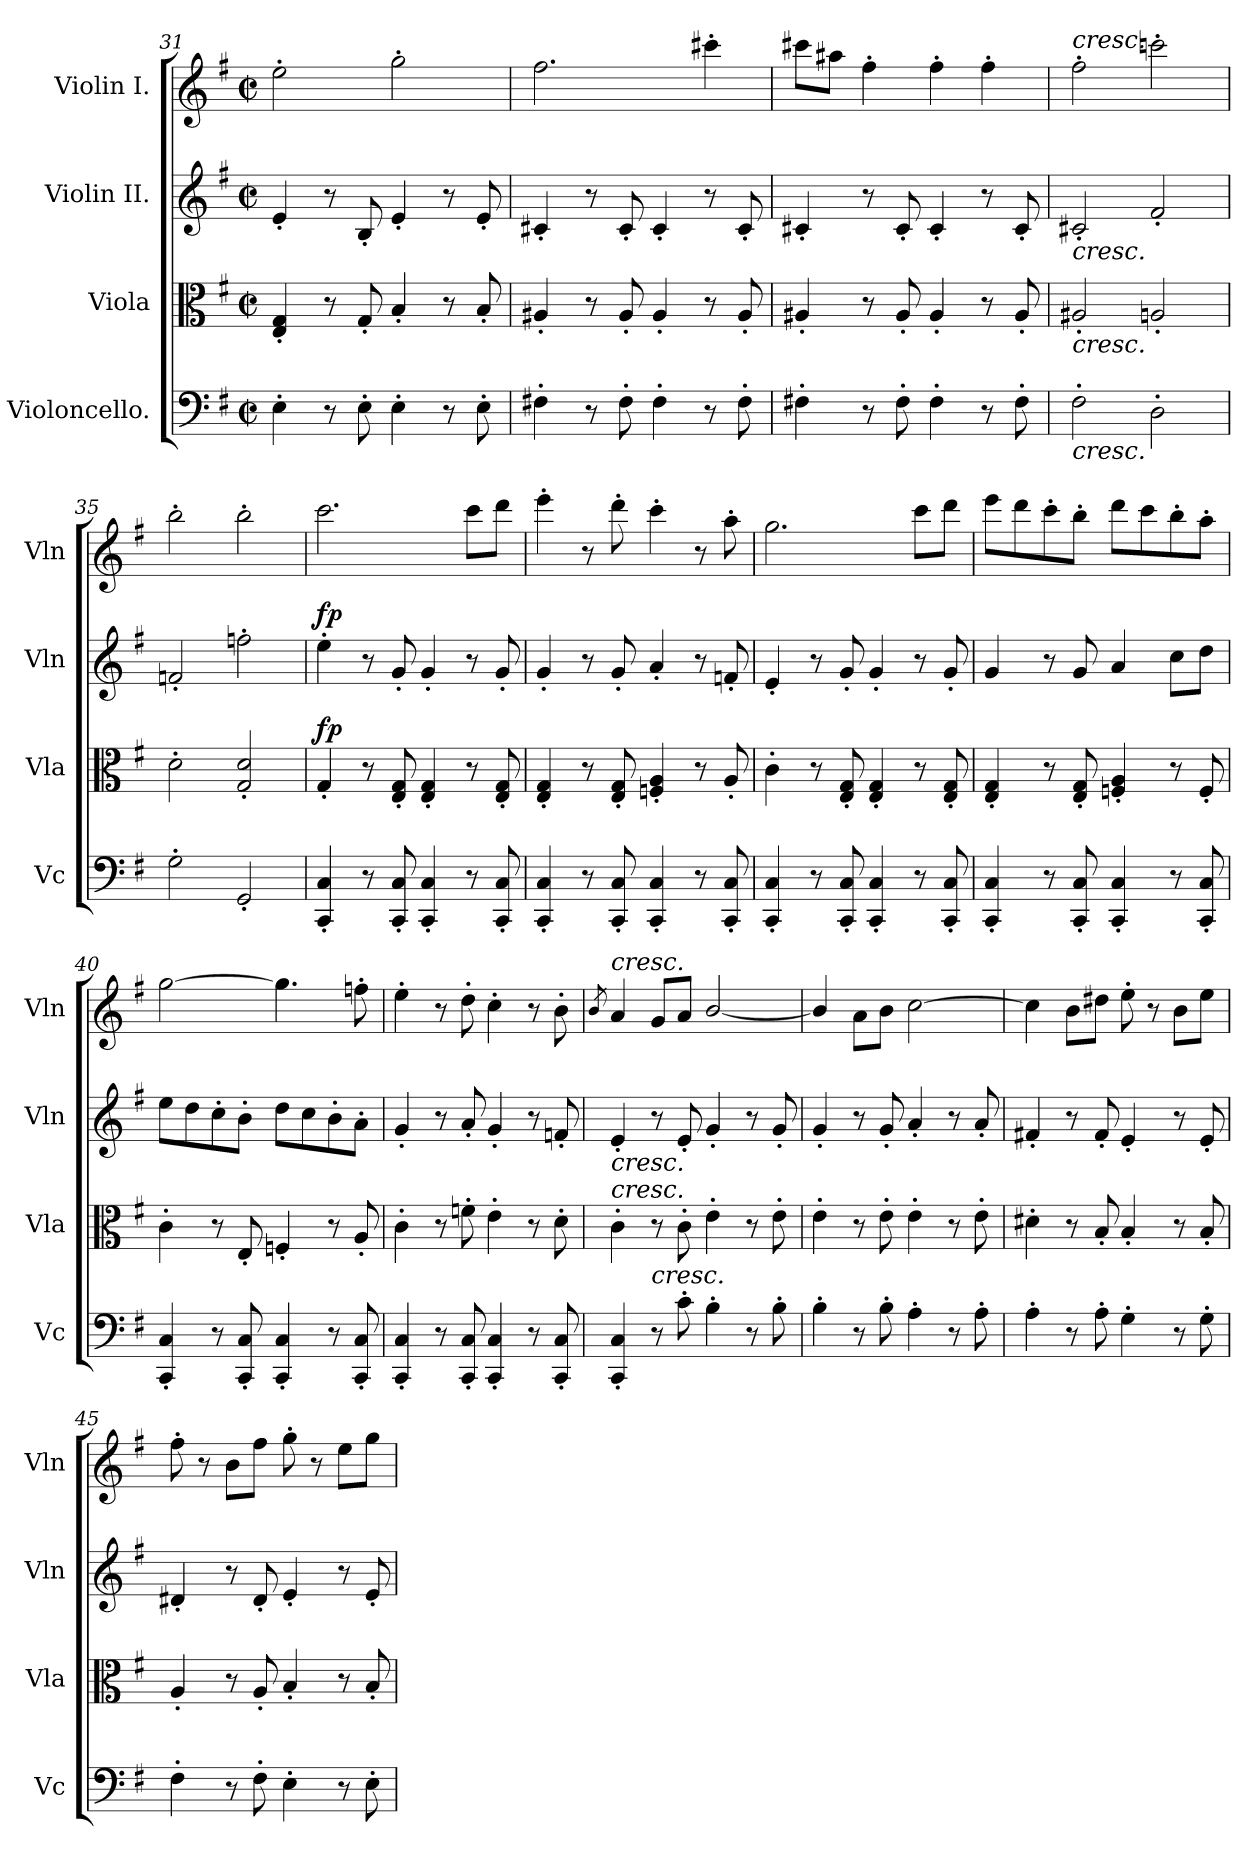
**kern	**dynam	**kern	**dynam	**kern	**dynam	**kern
*part4	*part4	*part3	*part3	*part2	*part2	*part1
*staff4	*staff4	*staff3	*staff3	*staff2	*staff2	*staff1
*I"Violoncello.	*	*I"Viola	*	*I"Violin II.	*	*I"Violin I.
*I'Vc	*	*I'Vla	*	*I'Vln	*	*I'Vln
*clefF4	*	*clefC3	*	*clefG2	*	*clefG2
*k[f#]	*	*k[f#]	*	*k[f#]	*	*k[f#]
*M2/2	*	*M2/2	*	*M2/2	*	*M2/2
*met(c|)	*	*met(c|)	*	*met(c|)	*	*met(c|)
=31	=31	=31	=31	=31	=31	=31
4E'\	.	4E/' 4G/'	.	4e'/	.	2ee'\
8r	.	8r	.	8r	.	.
8E'\	.	8G'/	.	8B'/	.	.
4E'\	.	4B'/	.	4e'/	.	2gg'\
8r	.	8r	.	8r	.	.
8E'\	.	8B'/	.	8e'/	.	.
=32	=32	=32	=32	=32	=32	=32
!	!LO:DY:b	!	!	!	!	!
!	!LO:DY:n=1:a	!	!	!	!LO:DY:b	!
!	!	!	!	!	!LO:DY:n=1:a	!
4F#X'\	fp fp	4A#X'/	.	4c#X'/	fp fp	2.ff#\
8r	.	8r	.	8r	.	.
8F#'\	.	8A#'/	.	8c#'/	.	.
4F#'\	.	4A#'/	.	4c#'/	.	.
8r	.	8r	.	8r	.	4ccc#X'\
8F#'\	.	8A#'/	.	8c#'/	.	.
=33	=33	=33	=33	=33	=33	=33
4F#X'\	.	4A#X'/	.	4c#X'/	.	8ccc#X\L
.	.	.	.	.	.	8aa#X\J
8r	.	8r	.	8r	.	4ff#'\
8F#'\	.	8A#'/	.	8c#'/	.	.
4F#'\	.	4A#'/	.	4c#'/	.	4ff#'\
8r	.	8r	.	8r	.	4ff#'\
8F#'\	.	8A#'/	.	8c#'/	.	.
=34	=34	=34	=34	=34	=34	=34
!	!	!	!	!	!	!LO:TX:a:i:t=cresc.
!	!	!	!	!LO:TX:b:i:t=cresc.	!	!
!	!	!LO:TX:b:i:t=cresc.	!	!	!	!
!LO:TX:b:i:t=cresc.	!	!	!	!	!	!
2F#'\	.	2A#X'/	.	2c#X'/	.	2ff#'\
2D'\	.	2An'/	.	2f#'/	.	2cccn'\
=35	=35	=35	=35	=35	=35	=35
2G'\	.	2d'\	.	2fn'/	.	2bb'\
2GG'/	.	2G/' 2d/'	.	2ffn'\	.	2bb'\
=36	=36	=36	=36	=36	=36	=36
!	!LO:DY:a	!	!	!	!	!
!	!LO:DY:n=1:b	!	!LO:DY:a	!	!LO:DY:a	!
4CC/' 4C/'	fp fp	4G'/	fp	4ee'\	fp	2.ccc\
8r	.	8r	.	8r	.	.
8CC/' 8C/'	.	8E/' 8G/'	.	8g'/	.	.
4CC/' 4C/'	.	4E/' 4G/'	.	4g'/	.	.
8r	.	8r	.	8r	.	8ccc\L
8CC/' 8C/'	.	8E/' 8G/'	.	8g'/	.	8ddd\J
=37	=37	=37	=37	=37	=37	=37
4CC/' 4C/'	.	4E/' 4G/'	.	4g'/	.	4eee'\
8r	.	8r	.	8r	.	8r
8CC/' 8C/'	.	8E/' 8G/'	.	8g'/	.	8ddd'\
4CC/' 4C/'	.	4Fn/' 4A/'	.	4a'/	.	4ccc'\
8r	.	8r	.	8r	.	8r
8CC/' 8C/'	.	8A'/	.	8fn'/	.	8aa'\
=38	=38	=38	=38	=38	=38	=38
4CC/' 4C/'	.	4c'\	.	4e'/	.	2.gg\
8r	.	8r	.	8r	.	.
8CC/' 8C/'	.	8E/' 8G/'	.	8g'/	.	.
4CC/' 4C/'	.	4E/' 4G/'	.	4g'/	.	.
8r	.	8r	.	8r	.	8ccc\L
8CC/' 8C/'	.	8E/' 8G/'	.	8g'/	.	8ddd\J
=39	=39	=39	=39	=39	=39	=39
4CC/' 4C/'	.	4E/' 4G/'	.	4g/	.	8eee\L
.	.	.	.	.	.	8ddd\
8r	.	8r	.	8r	.	8ccc'\
8CC/' 8C/'	.	8E/' 8G/'	.	8g/	.	8bb'\J
4CC/' 4C/'	.	4Fn/' 4A/'	.	4a/	.	8ddd\L
.	.	.	.	.	.	8ccc\
8r	.	8r	.	8cc\L	.	8bb'\
8CC/' 8C/'	.	8F'/	.	8dd\J	.	8aa'\J
=40	=40	=40	=40	=40	=40	=40
4CC/' 4C/'	.	4c'\	.	8ee\L	.	[2gg\
.	.	.	.	8dd\	.	.
8r	.	8r	.	8cc'\	.	.
8CC/' 8C/'	.	8E'/	.	8b'\J	.	.
4CC/' 4C/'	.	4Fn'/	.	8dd\L	.	4.gg\]
.	.	.	.	8cc\	.	.
8r	.	8r	.	8b'\	.	.
8CC/' 8C/'	.	8A'/	.	8a'\J	.	8ffn'\
=41	=41	=41	=41	=41	=41	=41
4CC/' 4C/'	.	4c'\	.	4g'/	.	4ee'\
8r	.	8r	.	8r	.	8r
8CC/' 8C/'	.	8fn'\	.	8a'/	.	8dd'\
4CC/' 4C/'	.	4e'\	.	4g'/	.	4cc'\
8r	.	8r	.	8r	.	8r
8CC/' 8C/'	.	8d'\	.	8fn'/	.	8b'\
=42	=42	=42	=42	=42	=42	=42
.	.	.	.	.	.	8qb/
!	!	!	!	!	!	!LO:TX:a:i:t=cresc.
!	!	!	!	!LO:TX:b:i:t=cresc.	!	!
!	!	!LO:TX:a:i:t=cresc.	!	!	!	!
4CC/' 4C/'	.	4c'\	.	4e'/	.	4a/
!LO:TX:a:i:t=cresc.	!	!	!	!	!	!
8r	.	8r	.	8r	.	8g/L
8c'\	.	8c'\	.	8e'/	.	8a/J
4B'\	.	4e'\	.	4g'/	.	[2b/
8r	.	8r	.	8r	.	.
8B'\	.	8e'\	.	8g'/	.	.
=43	=43	=43	=43	=43	=43	=43
4B'\	.	4e'\	.	4g'/	.	4b/]
8r	.	8r	.	8r	.	8a\L
8B'\	.	8e'\	.	8g'/	.	8b\J
4A'\	.	4e'\	.	4a'/	.	[2cc\
8r	.	8r	.	8r	.	.
8A'\	.	8e'\	.	8a'/	.	.
=44	=44	=44	=44	=44	=44	=44
4A'\	.	4d#X'\	.	4f#X'/	.	4cc\]
8r	.	8r	.	8r	.	8b\L
8A'\	.	8B'/	.	8f#'/	.	8dd#X\J
4G'\	.	4B'/	.	4e'/	.	8ee'\
.	.	.	.	.	.	8r
8r	.	8r	.	8r	.	8b\L
8G'\	.	8B'/	.	8e'/	.	8ee\J
=45	=45	=45	=45	=45	=45	=45
4F#'\	.	4A'/	.	4d#X'/	.	8ff#'\
.	.	.	.	.	.	8r
8r	.	8r	.	8r	.	8b\L
8F#'\	.	8A'/	.	8d#'/	.	8ff#\J
4E'\	.	4B'/	.	4e'/	.	8gg'\
.	.	.	.	.	.	8r
8r	.	8r	.	8r	.	8ee\L
8E'\	.	8B'/	.	8e'/	.	8gg\J
=	=	=	=	=	=	=
*-	*-	*-	*-	*-	*-	*-
